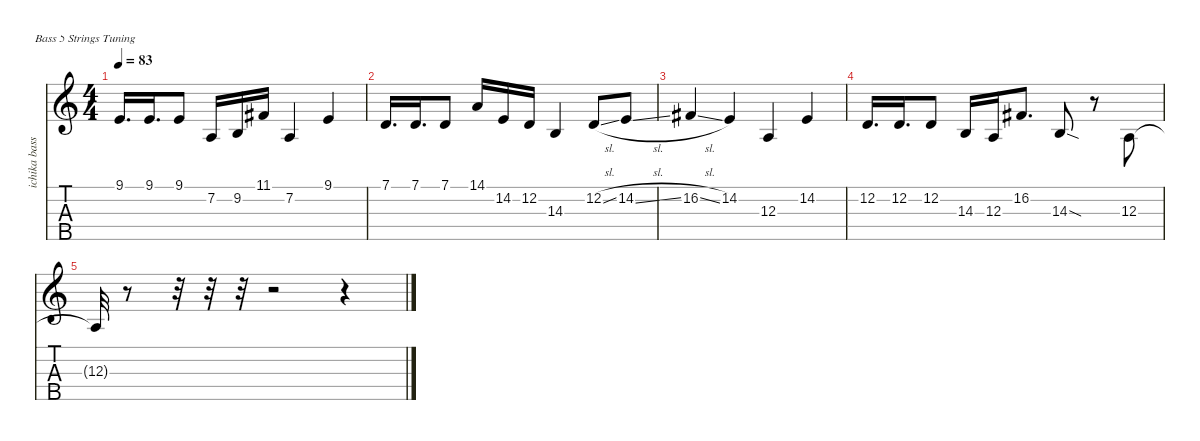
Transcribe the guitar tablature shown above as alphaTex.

\defaultSystemsLayout 4
\hideDynamics
\bracketExtendMode nobrackets
\track ("Clean Guitar" "ichika bass") {instrument electricguitarclean}
\staff {score tabs}
\tuning (G2 D2 A1 E1 B0)
\ts (4 4)
\tempo 83
\clef g2
\ks c
9.1.16{d dy mf beam Up} 9.1.16{d beam Up} 9.1.8{beam Up} 7.2.16{beam Up} 9.2.16{beam Up} 11.1{acc #}.16{beam Up} 7.2.4{beam Up} 9.1.4{beam Up} |
7.1.16{d beam Up} 7.1.16{d beam Up} 7.1.8{beam Up} 14.1.16{beam Up} 14.2.16{beam Up} 12.2.16{beam Up} 14.3.4{beam Up} 12.2{sl}.8{beam Up} 14.2{sl}.8{beam Up} |
16.2{sl acc #}.4{beam Up} 14.2.4{beam Up} 12.3.4{beam Up} 14.2.4{beam Up} |
12.2.16{d beam Up} 12.2.16{d beam Up} 12.2.8{beam Up} 14.3.16{beam Up} 12.3.16{beam Up} 16.2{acc #}.8{d beam Up} 14.3{sod}.8{beam Up} r.8{beam Down} 12.3.8{beam Up} |
12.3{t}.32{beam Up} r.8{beam Down} r.32{beam Down} r.32{beam Down} r.32{beam Down} r.2{beam Down} r.4{beam Down}
